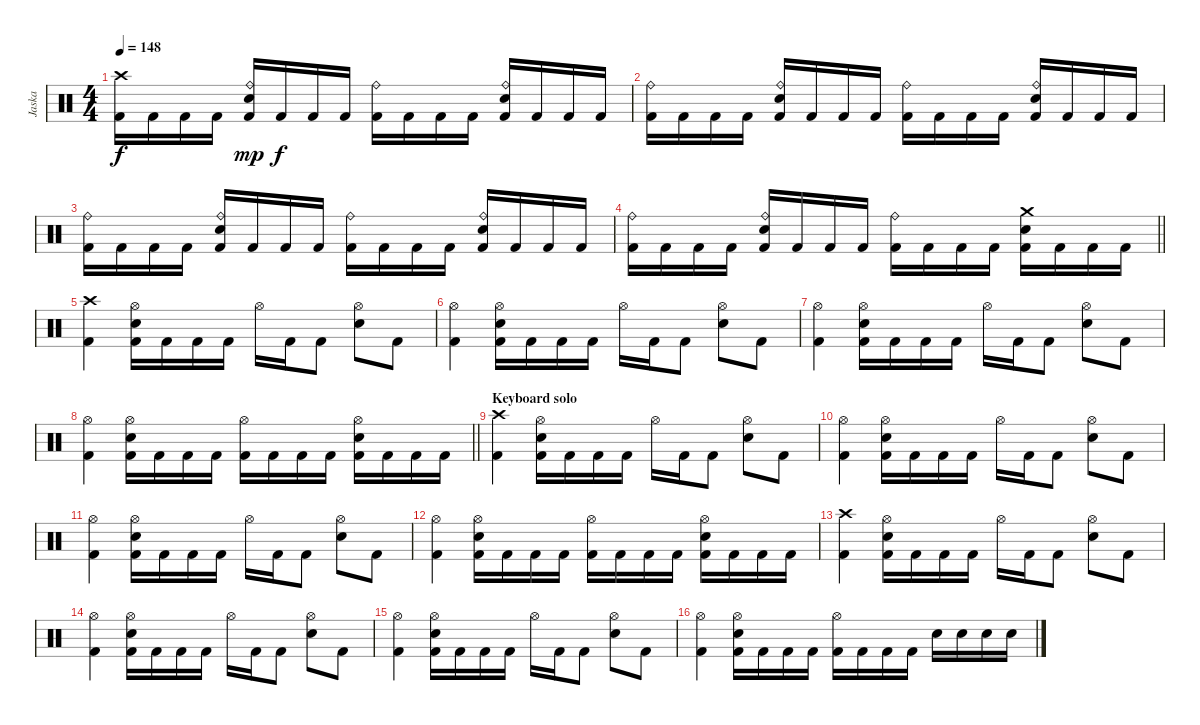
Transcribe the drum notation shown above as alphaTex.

\track ("Jaska" "Jaska") {instrument percussion}
\staff {score}
\articulation defaults
\ts (4 4)
\tempo 148
\clef neutral
\ks c
("Crash high (hit)" "Kick (hit) 2").16{dy f} "Kick (hit) 2".16 "Kick (hit) 2".16 "Kick (hit) 2".16 ("Ride (bell)" "Snare (hit) 2" "Kick (hit) 2").16{dy mp} "Kick (hit) 2".16{dy f} "Kick (hit) 2".16 "Kick (hit) 2".16 ("Ride (bell)" "Kick (hit) 2").16 "Kick (hit) 2".16 "Kick (hit) 2".16 "Kick (hit) 2".16 ("Ride (bell)" "Snare (hit) 2" "Kick (hit) 2").16 "Kick (hit) 2".16 "Kick (hit) 2".16 "Kick (hit) 2".16 |
("Ride (bell)" "Kick (hit) 2").16 "Kick (hit) 2".16 "Kick (hit) 2".16 "Kick (hit) 2".16 ("Ride (bell)" "Snare (hit) 2" "Kick (hit) 2").16 "Kick (hit) 2".16 "Kick (hit) 2".16 "Kick (hit) 2".16 ("Ride (bell)" "Kick (hit) 2").16 "Kick (hit) 2".16 "Kick (hit) 2".16 "Kick (hit) 2".16 ("Ride (bell)" "Snare (hit) 2" "Kick (hit) 2").16 "Kick (hit) 2".16 "Kick (hit) 2".16 "Kick (hit) 2".16 |
("Ride (bell)" "Kick (hit) 2").16 "Kick (hit) 2".16 "Kick (hit) 2".16 "Kick (hit) 2".16 ("Ride (bell)" "Snare (hit) 2" "Kick (hit) 2").16 "Kick (hit) 2".16 "Kick (hit) 2".16 "Kick (hit) 2".16 ("Ride (bell)" "Kick (hit) 2").16 "Kick (hit) 2".16 "Kick (hit) 2".16 "Kick (hit) 2".16 ("Ride (bell)" "Snare (hit) 2" "Kick (hit) 2").16 "Kick (hit) 2".16 "Kick (hit) 2".16 "Kick (hit) 2".16 |
\barLineRight lightlight
("Ride (bell)" "Kick (hit) 2").16 "Kick (hit) 2".16 "Kick (hit) 2".16 "Kick (hit) 2".16 ("Ride (bell)" "Snare (hit) 2" "Kick (hit) 2").16 "Kick (hit) 2".16 "Kick (hit) 2".16 "Kick (hit) 2".16 ("Ride (bell)" "Kick (hit) 2").16 "Kick (hit) 2".16 "Kick (hit) 2".16 "Kick (hit) 2".16 ("Crash medium (hit)" "Snare (hit) 2" "Kick (hit) 2").16 "Kick (hit) 2".16 "Kick (hit) 2".16 "Kick (hit) 2".16 |
("Crash high (hit)" "Kick (hit) 2").4 ("Snare (hit) 2" "Hi-Hat (open)" "Kick (hit) 2").16 "Kick (hit) 2".16 "Kick (hit) 2".16 "Kick (hit) 2".16 "Hi-Hat (open)".16 "Kick (hit) 2".16 "Kick (hit) 2".8 ("Snare (hit) 2" "Hi-Hat (open)").8 "Kick (hit) 2".8 |
("Hi-Hat (open)" "Kick (hit) 2").4 ("Snare (hit) 2" "Hi-Hat (open)" "Kick (hit) 2").16 "Kick (hit) 2".16 "Kick (hit) 2".16 "Kick (hit) 2".16 "Hi-Hat (open)".16 "Kick (hit) 2".16 "Kick (hit) 2".8 ("Snare (hit) 2" "Hi-Hat (open)").8 "Kick (hit) 2".8 |
("Hi-Hat (open)" "Kick (hit) 2").4 ("Snare (hit) 2" "Hi-Hat (open)" "Kick (hit) 2").16 "Kick (hit) 2".16 "Kick (hit) 2".16 "Kick (hit) 2".16 "Hi-Hat (open)".16 "Kick (hit) 2".16 "Kick (hit) 2".8 ("Snare (hit) 2" "Hi-Hat (open)").8 "Kick (hit) 2".8 |
\barLineRight lightlight
("Hi-Hat (open)" "Kick (hit) 2").4 ("Snare (hit) 2" "Hi-Hat (open)" "Kick (hit) 2").16 "Kick (hit) 2".16 "Kick (hit) 2".16 "Kick (hit) 2".16 ("Hi-Hat (open)" "Kick (hit) 2").16 "Kick (hit) 2".16 "Kick (hit) 2".16 "Kick (hit) 2".16 ("Snare (hit) 2" "Hi-Hat (open)" "Kick (hit) 2").16 "Kick (hit) 2".16 "Kick (hit) 2".16 "Kick (hit) 2".16 |
\section ("" "Keyboard solo")
("Crash high (hit)" "Kick (hit) 2").4 ("Snare (hit) 2" "Hi-Hat (open)" "Kick (hit) 2").16 "Kick (hit) 2".16 "Kick (hit) 2".16 "Kick (hit) 2".16 "Hi-Hat (open)".16 "Kick (hit) 2".16 "Kick (hit) 2".8 ("Snare (hit) 2" "Hi-Hat (open)").8 "Kick (hit) 2".8 |
("Hi-Hat (open)" "Kick (hit) 2").4 ("Snare (hit) 2" "Hi-Hat (open)" "Kick (hit) 2").16 "Kick (hit) 2".16 "Kick (hit) 2".16 "Kick (hit) 2".16 "Hi-Hat (open)".16 "Kick (hit) 2".16 "Kick (hit) 2".8 ("Snare (hit) 2" "Hi-Hat (open)").8 "Kick (hit) 2".8 |
("Hi-Hat (open)" "Kick (hit) 2").4 ("Snare (hit) 2" "Hi-Hat (open)" "Kick (hit) 2").16 "Kick (hit) 2".16 "Kick (hit) 2".16 "Kick (hit) 2".16 "Hi-Hat (open)".16 "Kick (hit) 2".16 "Kick (hit) 2".8 ("Snare (hit) 2" "Hi-Hat (open)").8 "Kick (hit) 2".8 |
("Hi-Hat (open)" "Kick (hit) 2").4 ("Snare (hit) 2" "Hi-Hat (open)" "Kick (hit) 2").16 "Kick (hit) 2".16 "Kick (hit) 2".16 "Kick (hit) 2".16 ("Hi-Hat (open)" "Kick (hit) 2").16 "Kick (hit) 2".16 "Kick (hit) 2".16 "Kick (hit) 2".16 ("Snare (hit) 2" "Hi-Hat (open)" "Kick (hit) 2").16 "Kick (hit) 2".16 "Kick (hit) 2".16 "Kick (hit) 2".16 |
("Crash high (hit)" "Kick (hit) 2").4 ("Snare (hit) 2" "Hi-Hat (open)" "Kick (hit) 2").16 "Kick (hit) 2".16 "Kick (hit) 2".16 "Kick (hit) 2".16 "Hi-Hat (open)".16 "Kick (hit) 2".16 "Kick (hit) 2".8 ("Snare (hit) 2" "Hi-Hat (open)").8 "Kick (hit) 2".8 |
("Hi-Hat (open)" "Kick (hit) 2").4 ("Snare (hit) 2" "Hi-Hat (open)" "Kick (hit) 2").16 "Kick (hit) 2".16 "Kick (hit) 2".16 "Kick (hit) 2".16 "Hi-Hat (open)".16 "Kick (hit) 2".16 "Kick (hit) 2".8 ("Snare (hit) 2" "Hi-Hat (open)").8 "Kick (hit) 2".8 |
("Hi-Hat (open)" "Kick (hit) 2").4 ("Snare (hit) 2" "Hi-Hat (open)" "Kick (hit) 2").16 "Kick (hit) 2".16 "Kick (hit) 2".16 "Kick (hit) 2".16 "Hi-Hat (open)".16 "Kick (hit) 2".16 "Kick (hit) 2".8 ("Snare (hit) 2" "Hi-Hat (open)").8 "Kick (hit) 2".8 |
("Hi-Hat (open)" "Kick (hit) 2").4 ("Hi-Hat (open)" "Snare (hit) 2" "Kick (hit) 2").16 "Kick (hit) 2".16 "Kick (hit) 2".16 "Kick (hit) 2".16 ("Hi-Hat (open)" "Kick (hit) 2").16 "Kick (hit) 2".16 "Kick (hit) 2".16 "Kick (hit) 2".16 "Snare (hit) 2".16 "Snare (hit) 2".16 "Snare (hit) 2".16 "Snare (hit) 2".16
